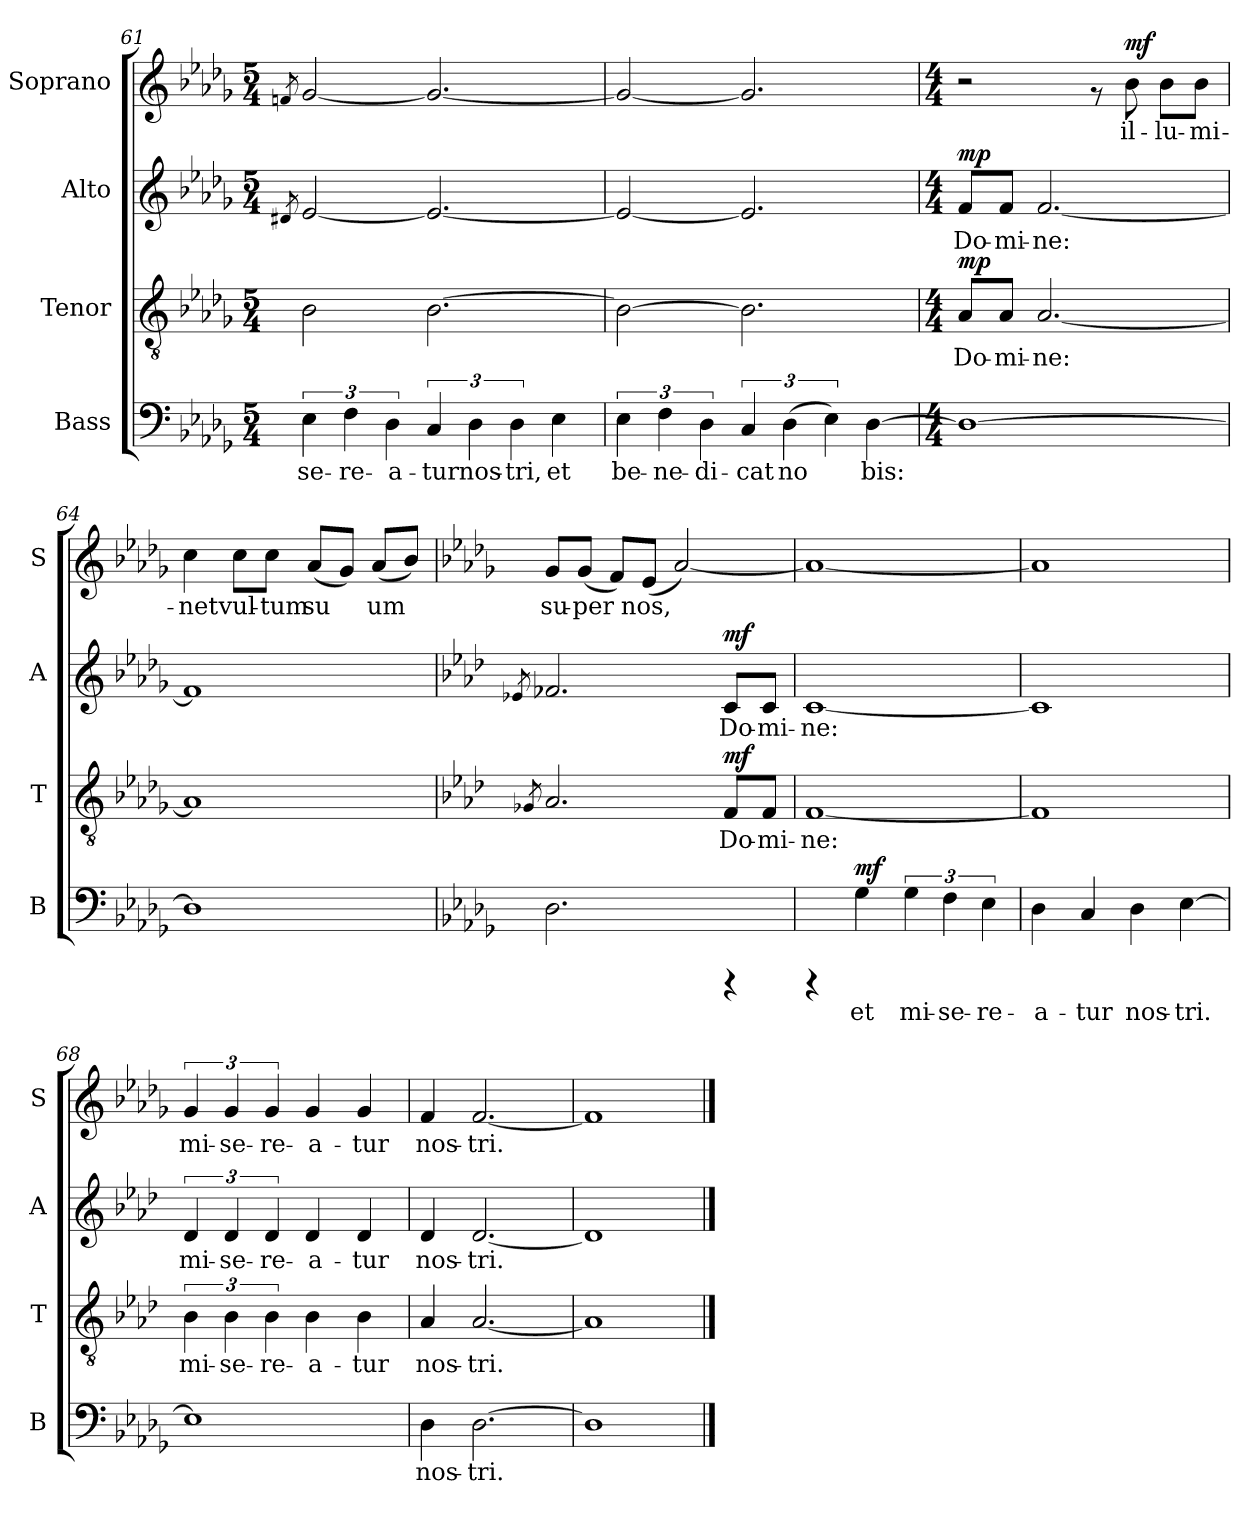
**kern	**text	**dynam	**kern	**text	**dynam	**kern	**text	**dynam	**kern	**text	**dynam
*part4	*part4	*part4	*part3	*part3	*part3	*part2	*part2	*part2	*part1	*part1	*part1
*staff4	*staff4	*staff4	*staff3	*staff3	*staff3	*staff2	*staff2	*staff2	*staff1	*staff1	*staff1
*I"Bass	*	*	*I"Tenor	*	*	*I"Alto	*	*	*I"Soprano	*	*
*I'B	*	*	*I'T	*	*	*I'A	*	*	*I'S	*	*
!!LO:PB:g=z
*clefF4	*	*	*clefGv2	*	*	*clefG2	*	*	*clefG2	*	*
*k[b-e-a-d-g-]	*	*	*k[b-e-a-d-g-]	*	*	*k[b-e-a-d-g-]	*	*	*k[b-e-a-d-g-]	*	*
*D-:	*	*	*D-:	*	*	*D-:	*	*	*D-:	*	*
*M5/4	*	*	*M5/4	*	*	*M5/4	*	*	*M5/4	*	*
=61	=61	=61	=61	=61	=61	=61	=61	=61	=61	=61	=61
.	.	.	.	.	.	8qd#X/	.	.	8qfn/	.	.
!	!LO:LY:b	!	!	!LO:LY:b	!	!	!LO:LY:b	!	!	!LO:LY:b	!
6E-\	-se-	.	2B-\	.	.	[<2e-/	.	.	[<2g-/	.	.
!	!LO:LY:b	!	!	!	!	!	!	!	!	!	!
6F\	-re-	.	.	.	.	.	.	.	.	.	.
!	!LO:LY:b	!	!	!	!	!	!	!	!	!	!
6D-\	-a-	.	.	.	.	.	.	.	.	.	.
!	!LO:LY:b	!	!	!LO:LY:b	!	!	!LO:LY:b	!	!	!LO:LY:b	!
6C/	-tur	.	[>2.B-\	.	.	2.e-/_<	.	.	2.g-/_<	.	.
*Xbrackettup	*	*	*	*	*	*	*	*	*	*	*
!	!LO:LY:b	!	!	!	!	!	!	!	!	!	!
6D-\	nos-	.	.	.	.	.	.	.	.	.	.
!	!LO:LY:b	!	!	!	!	!	!	!	!	!	!
6D-\	-tri,	.	.	.	.	.	.	.	.	.	.
!	!LO:LY:b	!	!	!	!	!	!	!	!	!	!
4E-\	et	.	.	.	.	.	.	.	.	.	.
=62	=62	=62	=62	=62	=62	=62	=62	=62	=62	=62	=62
*brackettup	*	*	*	*	*	*	*	*	*	*	*
!	!LO:LY:b	!	!	!LO:LY:b	!	!	!LO:LY:b	!	!	!LO:LY:b	!
6E-\	be-	.	2B-\_>	.	.	2e-/_<	.	.	2g-/_<	.	.
!	!LO:LY:b	!	!	!	!	!	!	!	!	!	!
6F\	-ne-	.	.	.	.	.	.	.	.	.	.
!	!LO:LY:b	!	!	!	!	!	!	!	!	!	!
6D-\	-di-	.	.	.	.	.	.	.	.	.	.
!	!LO:LY:b	!	!	!LO:LY:b	!	!	!LO:LY:b	!	!	!LO:LY:b	!
6C/	-cat	.	2.B-\]	.	.	2.e-/]	.	.	2.g-/]	.	.
*Xbrackettup	*	*	*	*	*	*	*	*	*	*	*
!	!LO:LY:b	!	!	!	!	!	!	!	!	!	!
(>6D-\	no-	.	.	.	.	.	.	.	.	.	.
!	!LO:LY:b	!	!	!	!	!	!	!	!	!	!
6E-\)	--	.	.	.	.	.	.	.	.	.	.
!	!LO:LY:b	!	!	!	!	!	!	!	!	!	!
[>4D-\	-bis:	.	.	.	.	.	.	.	.	.	.
=63	=63	=63	=63	=63	=63	=63	=63	=63	=63	=63	=63
*M4/4	*	*	*M4/4	*	*	*M4/4	*	*	*M4/4	*	*
!	!LO:LY:b	!	!	!LO:LY:b	!LO:DY:a	!	!LO:LY:b	!LO:DY:a	!	!	!
1D-_>	.	.	8A-/L	Do-	mp	8f/L	Do-	mp	2r	.	.
!	!	!	!	!LO:LY:b	!	!	!LO:LY:b	!	!	!	!
.	.	.	8A-/J	-mi-	.	8f/J	-mi-	.	.	.	.
!	!	!	!	!LO:LY:b	!	!	!LO:LY:b	!	!	!	!
.	.	.	[<2.A-/	-ne:	.	[<2.f/	-ne:	.	.	.	.
.	.	.	.	.	.	.	.	.	8rf	.	.
!	!	!	!	!	!	!	!	!	!	!LO:LY:b	!LO:DY:a
.	.	.	.	.	.	.	.	.	8b-\	il-	mf
!	!	!	!	!	!	!	!	!	!	!LO:LY:b	!
.	.	.	.	.	.	.	.	.	8b-\L	-lu-	.
!	!	!	!	!	!	!	!	!	!	!LO:LY:b	!
.	.	.	.	.	.	.	.	.	8b-\J	-mi-	.
=64	=64	=64	=64	=64	=64	=64	=64	=64	=64	=64	=64
!	!LO:LY:b	!	!	!LO:LY:b	!	!	!LO:LY:b	!	!	!LO:LY:b	!
1D-]	.	.	1A-]	.	.	1f]	.	.	4cc\	-net	.
!	!	!	!	!	!	!	!	!	!	!LO:LY:b	!
.	.	.	.	.	.	.	.	.	8cc\L	vul-	.
!	!	!	!	!	!	!	!	!	!	!LO:LY:b	!
.	.	.	.	.	.	.	.	.	8cc\J	-tum	.
!	!	!	!	!	!	!	!	!	!	!LO:LY:b	!
.	.	.	.	.	.	.	.	.	(<8a-/L	su-	.
!	!	!	!	!	!	!	!	!	!	!LO:LY:b	!
.	.	.	.	.	.	.	.	.	8g-/J)	--	.
!	!	!	!	!	!	!	!	!	!	!LO:LY:b	!
.	.	.	.	.	.	.	.	.	(<8a-/L	-um	.
!	!	!	!	!	!	!	!	!	!	!LO:LY:b	!
.	.	.	.	.	.	.	.	.	8b-/J)	.	.
!!LO:PB:g=z
=65	=65	=65	=65	=65	=65	=65	=65	=65	=65	=65	=65
*	*	*	*k[b-e-a-d-]	*	*	*k[b-e-a-d-]	*	*	*	*	*
*	*	*	*A-:	*	*	*A-:	*	*	*	*	*
.	.	.	8qG-X/	.	.	8qe-X/	.	.	.	.	.
!	!LO:LY:b	!	!	!LO:LY:b	!	!	!LO:LY:b	!	!	!LO:LY:b	!
2.D-\	.	.	2.A-/	.	.	2.f-X/	.	.	8g-/L	su-	.
!	!	!	!	!	!	!	!	!	!	!LO:LY:b	!
.	.	.	.	.	.	.	.	.	(<8g-/J	-per-	.
!	!	!	!	!	!	!	!	!	!	!LO:LY:b	!
.	.	.	.	.	.	.	.	.	8f/L)	--	.
!	!	!	!	!	!	!	!	!	!	!LO:LY:b	!
.	.	.	.	.	.	.	.	.	(<8e-/J	-nos,	.
!	!	!	!	!	!	!	!	!	!	!LO:LY:b	!
.	.	.	.	.	.	.	.	.	[<2a-/)	.	.
!	!	!	!	!LO:LY:b	!LO:DY:a	!	!LO:LY:b	!LO:DY:a	!	!	!
4rCCC	.	.	8F/L	Do-	mf	8c/L	Do-	mf	.	.	.
!	!	!	!	!LO:LY:b	!	!	!LO:LY:b	!	!	!	!
.	.	.	8F/J	-mi-	.	8c/J	-mi-	.	.	.	.
=66	=66	=66	=66	=66	=66	=66	=66	=66	=66	=66	=66
!	!	!	!	!LO:LY:b	!	!	!LO:LY:b	!	!	!LO:LY:b	!
4rCCC	.	.	[<1F	-ne:	.	[<1c	-ne:	.	1a-_<	.	.
!	!LO:LY:b	!LO:DY:a	!	!	!	!	!	!	!	!	!
4G-\	et	mf	.	.	.	.	.	.	.	.	.
*brackettup	*	*	*	*	*	*	*	*	*	*	*
!	!LO:LY:b	!	!	!	!	!	!	!	!	!	!
6G-\	mi-	.	.	.	.	.	.	.	.	.	.
!	!LO:LY:b	!	!	!	!	!	!	!	!	!	!
6F\	-se-	.	.	.	.	.	.	.	.	.	.
!	!LO:LY:b	!	!	!	!	!	!	!	!	!	!
6E-\	-re-	.	.	.	.	.	.	.	.	.	.
=67	=67	=67	=67	=67	=67	=67	=67	=67	=67	=67	=67
!	!LO:LY:b	!	!	!LO:LY:b	!	!	!LO:LY:b	!	!	!LO:LY:b	!
4D-\	-a-	.	1F]	.	.	1c]	.	.	1a-]	.	.
!	!LO:LY:b	!	!	!	!	!	!	!	!	!	!
4C/	-tur	.	.	.	.	.	.	.	.	.	.
!	!LO:LY:b	!	!	!	!	!	!	!	!	!	!
4D-\	nos-	.	.	.	.	.	.	.	.	.	.
!	!LO:LY:b	!	!	!	!	!	!	!	!	!	!
[>4E-\	-tri.	.	.	.	.	.	.	.	.	.	.
=68	=68	=68	=68	=68	=68	=68	=68	=68	=68	=68	=68
!	!LO:LY:b	!	!	!LO:LY:b	!	!	!LO:LY:b	!	!	!LO:LY:b	!
1E-]	.	.	6B-\	mi-	.	6d-/	mi-	.	6g-/	mi-	.
!	!	!	!	!LO:LY:b	!	!	!LO:LY:b	!	!	!LO:LY:b	!
.	.	.	6B-\	-se-	.	6d-/	-se-	.	6g-/	-se-	.
!	!	!	!	!LO:LY:b	!	!	!LO:LY:b	!	!	!LO:LY:b	!
.	.	.	6B-\	-re-	.	6d-/	-re-	.	6g-/	-re-	.
!	!	!	!	!LO:LY:b	!	!	!LO:LY:b	!	!	!LO:LY:b	!
.	.	.	4B-\	-a-	.	4d-/	-a-	.	4g-/	-a-	.
!	!	!	!	!LO:LY:b	!	!	!LO:LY:b	!	!	!LO:LY:b	!
.	.	.	4B-\	-tur	.	4d-/	-tur	.	4g-/	-tur	.
=69	=69	=69	=69	=69	=69	=69	=69	=69	=69	=69	=69
!	!LO:LY:b	!	!	!LO:LY:b	!	!	!LO:LY:b	!	!	!LO:LY:b	!
4D-\	nos-	.	4A-/	nos-	.	4d-/	nos-	.	4f/	nos-	.
!	!LO:LY:b	!	!	!LO:LY:b	!	!	!LO:LY:b	!	!	!LO:LY:b	!
[>2.D-\	-tri.	.	[<2.A-/	-tri.	.	[<2.d-/	-tri.	.	[<2.f/	-tri.	.
=70	=70	=70	=70	=70	=70	=70	=70	=70	=70	=70	=70
!	!LO:LY:b	!	!	!LO:LY:b	!	!	!LO:LY:b	!	!	!LO:LY:b	!
1D-]	.	.	1A-]	.	.	1d-]	.	.	1f]	.	.
==	==	==	==	==	==	==	==	==	==	==	==
*-	*-	*-	*-	*-	*-	*-	*-	*-	*-	*-	*-
